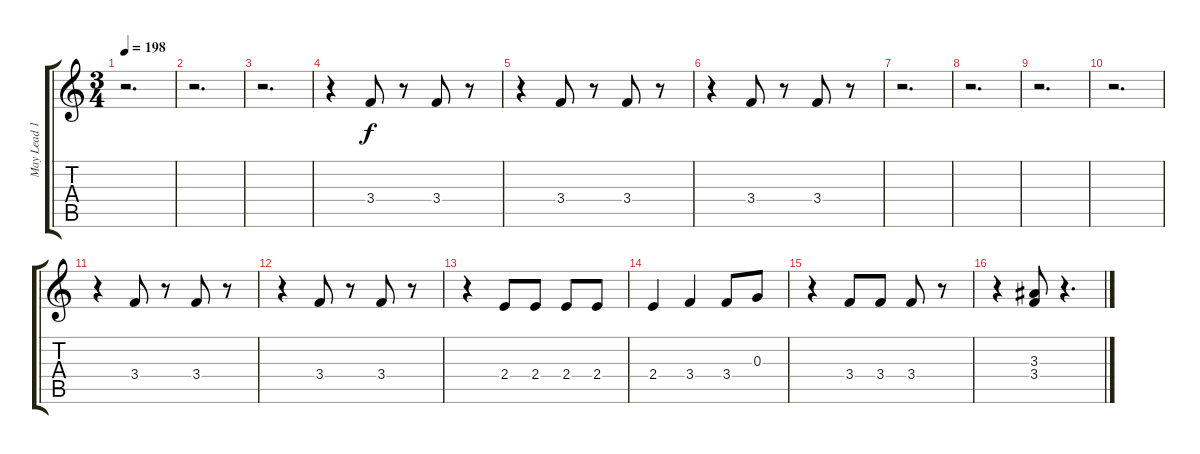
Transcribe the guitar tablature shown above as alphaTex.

\track ("May Lead 1" "May Lead 1") {instrument overdrivenguitar}
\staff {score tabs}
\tuning (E4 B3 G3 D3 A2 E2) {hide}
\ts (3 4)
\tempo 198
\clef g2
\ks c
r.2{d dy f} |
r.2{d} |
r.2{d} |
r.4 3.4.8 r.8 3.4.8 r.8 |
r.4 3.4.8 r.8 3.4.8 r.8 |
r.4 3.4.8 r.8 3.4.8 r.8 |
r.2{d} |
r.2{d} |
r.2{d} |
r.2{d} |
r.4 3.4.8 r.8 3.4.8 r.8 |
r.4 3.4.8 r.8 3.4.8 r.8 |
r.4 2.4.8 2.4.8 2.4.8 2.4.8 |
2.4.4 3.4.4 3.4.8 0.3.8 |
r.4 3.4.8 3.4.8 3.4.8 r.8 |
r.4 (3.3 3.4).8 r.4{d}
